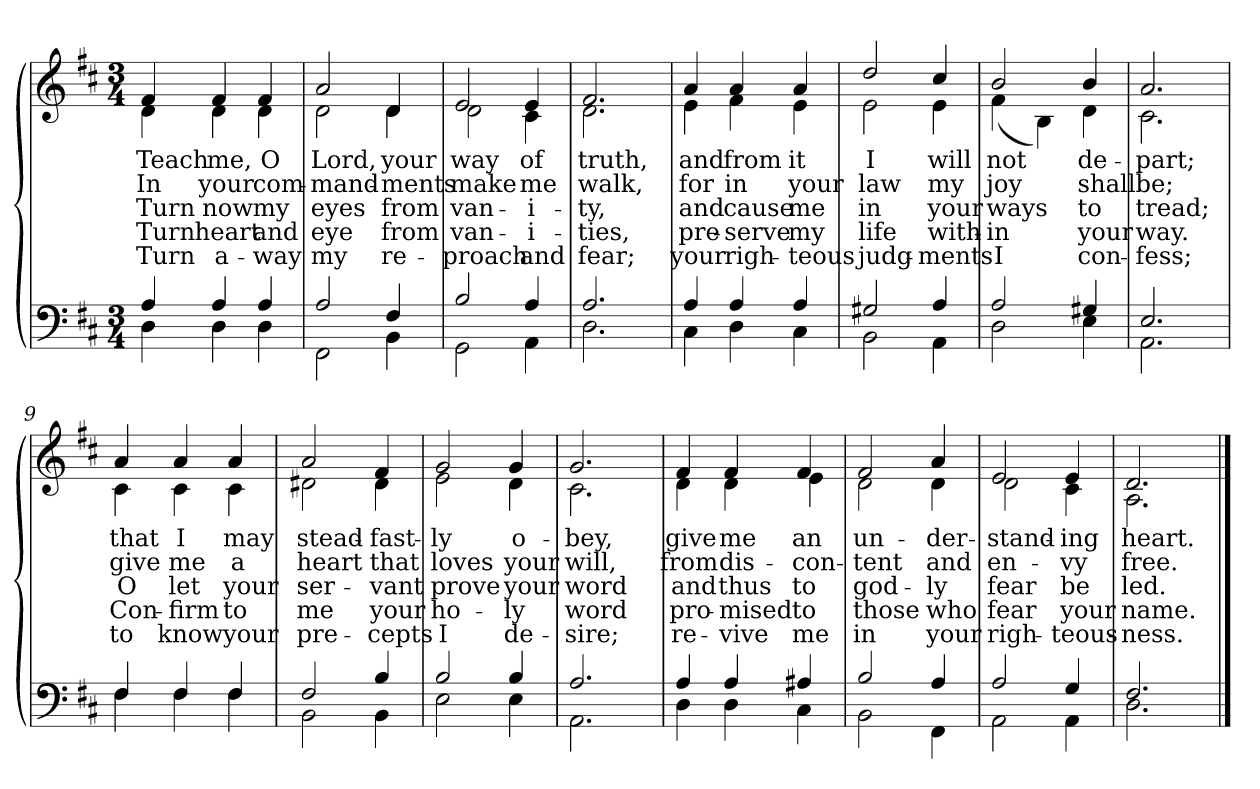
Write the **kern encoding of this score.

**kern	**kern	**text	**text	**text	**text	**text
*part2	*part1	*part1	*part1	*part1	*part1	*part1
*staff2	*staff1	*staff1	*staff1	*staff1	*staff1	*staff1
*clefF4	*clefG2	*	*	*	*	*
*k[f#c#]	*k[f#c#]	*	*	*	*	*
*M3/4	*M3/4	*	*	*	*	*
=1	=1	=1	=1	=1	=1	=1
*^	*	*	*	*	*	*
!	!	!LO:TX:b:i:t=Verse	!	!	!	!	!
!	!	!	!LO:LY:b	!LO:LY:b	!LO:LY:b	!LO:LY:b	!LO:LY:b
*	*	*^	*	*	*	*	*
4A/	4D\	4f#/	4d\	Teach	In	Turn	Turn	Turn
!	!	!	!	!LO:LY:b	!LO:LY:b	!LO:LY:b	!LO:LY:b	!LO:LY:b
4A/	4D\	4f#/	4d\	me,	your	now	heart	a-
!	!	!	!	!LO:LY:b	!LO:LY:b	!LO:LY:b	!LO:LY:b	!LO:LY:b
4A/	4D\	4f#/	4d\	O	com-	my	and	-way
=2	=2	=2	=2	=2	=2	=2	=2	=2
!	!	!	!	!LO:LY:b	!LO:LY:b	!LO:LY:b	!LO:LY:b	!LO:LY:b
2A/	2FF#\	2a/	2d\	Lord,	-mand-	eyes	eye	my
!	!	!	!	!LO:LY:b	!LO:LY:b	!LO:LY:b	!LO:LY:b	!LO:LY:b
4F#/	4BB\	4d/	4d\	your	-ments	from	from	re-
=3	=3	=3	=3	=3	=3	=3	=3	=3
!	!	!	!	!LO:LY:b	!LO:LY:b	!LO:LY:b	!LO:LY:b	!LO:LY:b
2B/	2GG\	2e/	2d\	way	make	van-	van-	-proach
!	!	!	!	!LO:LY:b	!LO:LY:b	!LO:LY:b	!LO:LY:b	!LO:LY:b
4A/	4AA\	4e/	4c#\	of	me	-i-	-i-	and
=4	=4	=4	=4	=4	=4	=4	=4	=4
!	!	!	!	!LO:LY:b	!LO:LY:b	!LO:LY:b	!LO:LY:b	!LO:LY:b
2.A/	2.D\	2.f#/	2.d\	truth,	walk,	-ty,	-ties,	fear;
!!LO:LB:g=z	!!
=5	=5	=5	=5	=5	=5	=5	=5	=5
!	!	!	!	!LO:LY:b	!LO:LY:b	!LO:LY:b	!LO:LY:b	!LO:LY:b
4A/	4C#\	4a/	4e\	and	for	and	pre-	your
!	!	!	!	!LO:LY:b	!LO:LY:b	!LO:LY:b	!LO:LY:b	!LO:LY:b
4A/	4D\	4a/	4f#\	from	in	cause	-serve	righ-
!	!	!	!	!LO:LY:b	!LO:LY:b	!LO:LY:b	!LO:LY:b	!LO:LY:b
4A/	4C#\	4a/	4e\	it	your	me	my	-teous
=6	=6	=6	=6	=6	=6	=6	=6	=6
!	!	!	!	!LO:LY:b	!LO:LY:b	!LO:LY:b	!LO:LY:b	!LO:LY:b
2G#X/	2BB\	2dd/	2e\	I	law	in	life	judg-
!	!	!	!	!LO:LY:b	!LO:LY:b	!LO:LY:b	!LO:LY:b	!LO:LY:b
4A/	4AA\	4cc#/	4e\	will	my	your	with-	-ments
=7	=7	=7	=7	=7	=7	=7	=7	=7
!	!	!	!	!LO:LY:b	!LO:LY:b	!LO:LY:b	!LO:LY:b	!LO:LY:b
2A/	2D\	2b/	(<4f#\	not	joy	ways	-in	I
.	.	.	4B\)	.	.	.	.	.
!	!	!	!	!LO:LY:b	!LO:LY:b	!LO:LY:b	!LO:LY:b	!LO:LY:b
4G#X/	4E\	4b/	4d\	de-	shall	to	your	con-
=8	=8	=8	=8	=8	=8	=8	=8	=8
!	!	!	!	!LO:LY:b	!LO:LY:b	!LO:LY:b	!LO:LY:b	!LO:LY:b
2.E/	2.AA\	2.a/	2.c#\	-part;	be;	tread;	way.	-fess;
!!LO:LB:g=z	!!
=9	=9	=9	=9	=9	=9	=9	=9	=9
!	!	!	!	!LO:LY:b	!LO:LY:b	!LO:LY:b	!LO:LY:b	!LO:LY:b
4F#/	4F#\	4a/	4c#\	that	give	O	Con-	to
!	!	!	!	!LO:LY:b	!LO:LY:b	!LO:LY:b	!LO:LY:b	!LO:LY:b
4F#/	4F#\	4a/	4c#\	I	me	let	-firm	know
!	!	!	!	!LO:LY:b	!LO:LY:b	!LO:LY:b	!LO:LY:b	!LO:LY:b
4F#/	4F#\	4a/	4c#\	may	a	your	to	your
=10	=10	=10	=10	=10	=10	=10	=10	=10
!	!	!	!	!LO:LY:b	!LO:LY:b	!LO:LY:b	!LO:LY:b	!LO:LY:b
2F#/	2BB\	2a/	2d#X\	stead-	heart	ser-	me	pre-
!	!	!	!	!LO:LY:b	!LO:LY:b	!LO:LY:b	!LO:LY:b	!LO:LY:b
4B/	4BB\	4f#/	4d#\	-fast-	that	-vant	your	-cepts
=11	=11	=11	=11	=11	=11	=11	=11	=11
!	!	!	!	!LO:LY:b	!LO:LY:b	!LO:LY:b	!LO:LY:b	!LO:LY:b
2B/	2E\	2g/	2e\	-ly	loves	prove	ho-	I
!	!	!	!	!LO:LY:b	!LO:LY:b	!LO:LY:b	!LO:LY:b	!LO:LY:b
4B/	4E\	4g/	4d\	o-	your	your	-ly	de-
=12	=12	=12	=12	=12	=12	=12	=12	=12
!	!	!	!	!LO:LY:b	!LO:LY:b	!LO:LY:b	!LO:LY:b	!LO:LY:b
2.A/	2.AA\	2.g/	2.c#\	-bey,	will,	word	word	-sire;
!!LO:LB:g=z	!!
=13	=13	=13	=13	=13	=13	=13	=13	=13
!	!	!	!	!LO:LY:b	!LO:LY:b	!LO:LY:b	!LO:LY:b	!LO:LY:b
4A/	4D\	4f#/	4d\	give	from	and	pro-	re-
!	!	!	!	!LO:LY:b	!LO:LY:b	!LO:LY:b	!LO:LY:b	!LO:LY:b
4A/	4D\	4f#/	4d\	me	dis-	thus	-mised	-vive
!	!	!	!	!LO:LY:b	!LO:LY:b	!LO:LY:b	!LO:LY:b	!LO:LY:b
4A#X/	4C#\	4f#/	4e\	an	-con-	to	to	me
=14	=14	=14	=14	=14	=14	=14	=14	=14
!	!	!	!	!LO:LY:b	!LO:LY:b	!LO:LY:b	!LO:LY:b	!LO:LY:b
2B/	2BB\	2f#/	2d\	un-	-tent	god-	those	in
!	!	!	!	!LO:LY:b	!LO:LY:b	!LO:LY:b	!LO:LY:b	!LO:LY:b
4A/	4FF#\	4a/	4d\	-der-	and	-ly	who	your
=15	=15	=15	=15	=15	=15	=15	=15	=15
!	!	!	!	!LO:LY:b	!LO:LY:b	!LO:LY:b	!LO:LY:b	!LO:LY:b
2A/	2AA\	2e/	2d\	-stand-	en-	fear	fear	righ-
!	!	!	!	!LO:LY:b	!LO:LY:b	!LO:LY:b	!LO:LY:b	!LO:LY:b
4G/	4AA\	4e/	4c#\	-ing	-vy	be	your	-teous-
=16	=16	=16	=16	=16	=16	=16	=16	=16
!	!	!	!	!LO:LY:b	!LO:LY:b	!LO:LY:b	!LO:LY:b	!LO:LY:b
2.F#/	2.D\	2.d/	2.A\	heart.	free.	led.	name.	-ness.
*v	*v	*	*	*	*	*	*	*
*	*v	*v	*	*	*	*	*
==	==	==	==	==	==	==
*-	*-	*-	*-	*-	*-	*-
